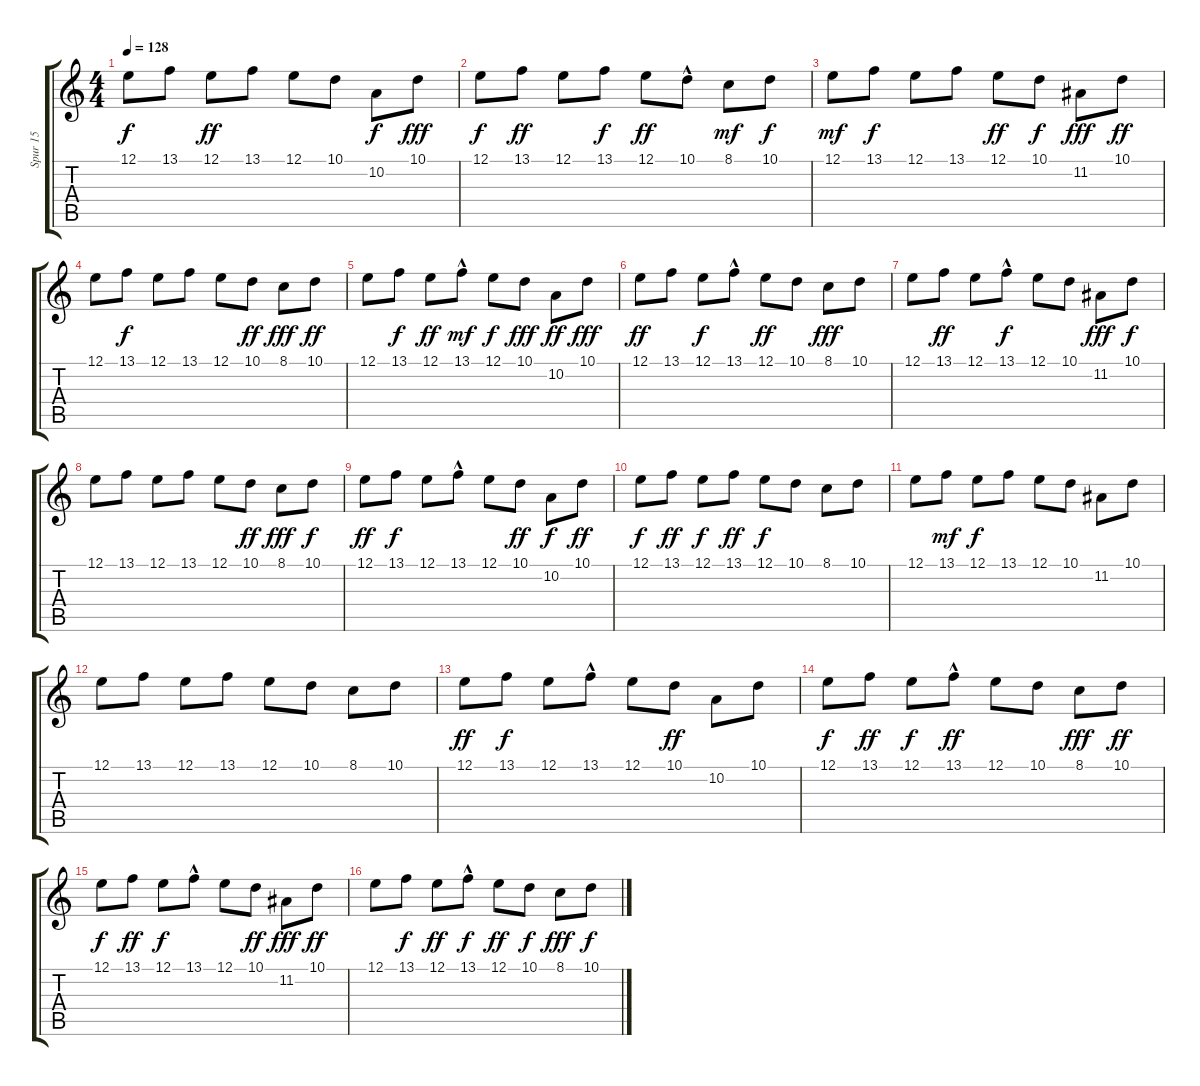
\track ("Spur 15" "Spur 15") {instrument ocarina}
\staff {score tabs}
\tuning (E4 B3 G3 D3 A2 E2) {hide}
\ts (4 4)
\tempo 128
\clef g2
\ks c
12.1.8{dy f} 13.1.8 12.1.8{dy ff} 13.1.8 12.1.8 10.1.8 10.2.8{dy f} 10.1.8{dy fff} |
12.1.8{dy f} 13.1.8{dy ff} 12.1.8 13.1.8{dy f} 12.1.8{dy ff} 10.1{hac}.8 8.1.8{dy mf} 10.1.8{dy f} |
12.1.8{dy mf} 13.1.8{dy f} 12.1.8 13.1.8 12.1.8{dy ff} 10.1.8{dy f} 11.2.8{dy fff} 10.1.8{dy ff} |
12.1.8 13.1.8{dy f} 12.1.8 13.1.8 12.1.8 10.1.8{dy ff} 8.1.8{dy fff} 10.1.8{dy ff} |
12.1.8 13.1.8{dy f} 12.1.8{dy ff} 13.1{hac}.8{dy mf} 12.1.8{dy f} 10.1.8{dy fff} 10.2.8{dy ff} 10.1.8{dy fff} |
12.1.8{dy ff} 13.1.8 12.1.8{dy f} 13.1{hac}.8 12.1.8{dy ff} 10.1.8 8.1.8{dy fff} 10.1.8 |
12.1.8 13.1.8{dy ff} 12.1.8 13.1{hac}.8{dy f} 12.1.8 10.1.8 11.2.8{dy fff} 10.1.8{dy f} |
12.1.8 13.1.8 12.1.8 13.1.8 12.1.8 10.1.8{dy ff} 8.1.8{dy fff} 10.1.8{dy f} |
12.1.8{dy ff} 13.1.8{dy f} 12.1.8 13.1{hac}.8 12.1.8 10.1.8{dy ff} 10.2.8{dy f} 10.1.8{dy ff} |
12.1.8{dy f} 13.1.8{dy ff} 12.1.8{dy f} 13.1.8{dy ff} 12.1.8{dy f} 10.1.8 8.1.8 10.1.8 |
12.1.8 13.1.8{dy mf} 12.1.8{dy f} 13.1.8 12.1.8 10.1.8 11.2.8 10.1.8 |
12.1.8 13.1.8 12.1.8 13.1.8 12.1.8 10.1.8 8.1.8 10.1.8 |
12.1.8{dy ff} 13.1.8{dy f} 12.1.8 13.1{hac}.8 12.1.8 10.1.8{dy ff} 10.2.8 10.1.8 |
12.1.8{dy f} 13.1.8{dy ff} 12.1.8{dy f} 13.1{hac}.8{dy ff} 12.1.8 10.1.8 8.1.8{dy fff} 10.1.8{dy ff} |
12.1.8{dy f} 13.1.8{dy ff} 12.1.8{dy f} 13.1{hac}.8 12.1.8 10.1.8{dy ff} 11.2.8{dy fff} 10.1.8{dy ff} |
12.1.8 13.1.8{dy f} 12.1.8{dy ff} 13.1{hac}.8{dy f} 12.1.8{dy ff} 10.1.8{dy f} 8.1.8{dy fff} 10.1.8{dy f}
